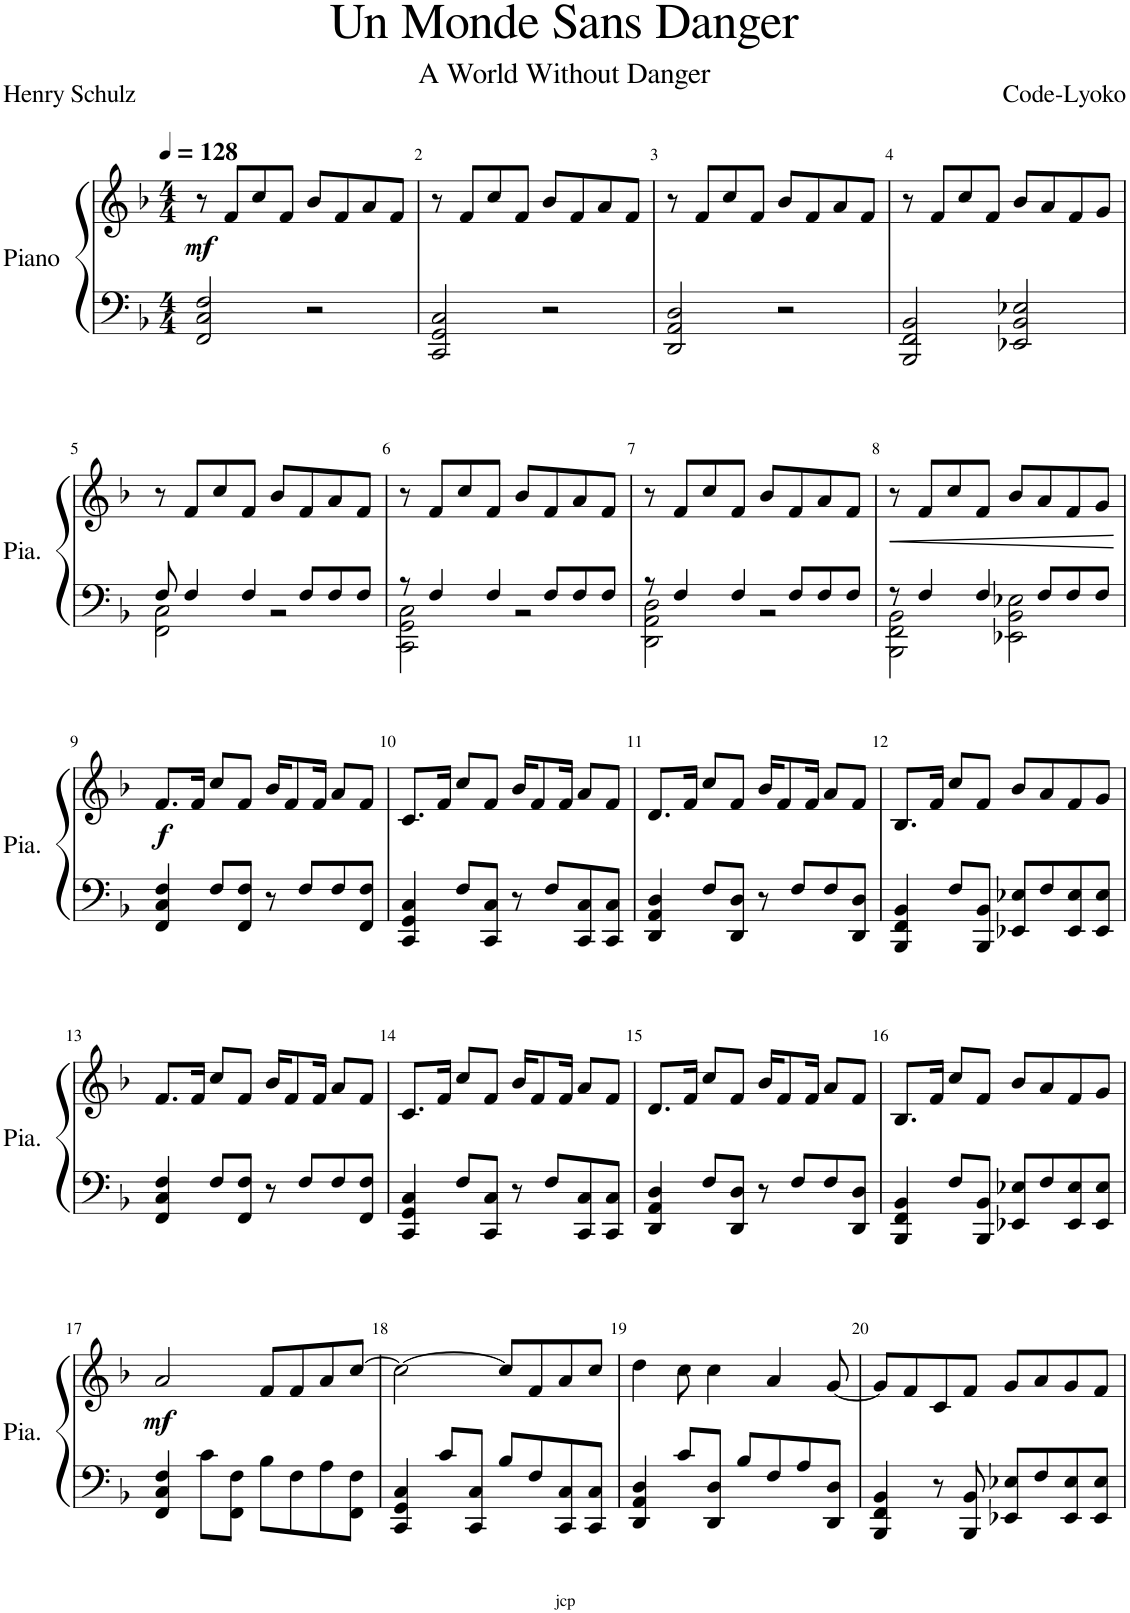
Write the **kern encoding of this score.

**kern	**kern	**dynam
*part1	*part1	*part1
*staff2	*staff1	*staff1/2
*I"Piano	*	*
*I'Pia.	*	*
*clefF4	*clefG2	*
*k[b-]	*k[b-]	*
*M4/4	*M4/4	*
*MM128	*MM128	*
=1	=1	=1
!	!	!LO:DY:b
2FF/ 2C/ 2F/	8r	mf
.	8f/L	.
.	8cc/	.
.	8f/J	.
2r	8b-/L	.
.	8f/	.
.	8a/	.
.	8f/J	.
=2	=2	=2
2CC/ 2GG/ 2C/	8r	.
.	8f/L	.
.	8cc/	.
.	8f/J	.
2r	8b-/L	.
.	8f/	.
.	8a/	.
.	8f/J	.
=3	=3	=3
2DD/ 2AA/ 2D/	8r	.
.	8f/L	.
.	8cc/	.
.	8f/J	.
2r	8b-/L	.
.	8f/	.
.	8a/	.
.	8f/J	.
=4	=4	=4
2BBB-/ 2FF/ 2BB-/	8r	.
.	8f/L	.
.	8cc/	.
.	8f/J	.
2EE-X/ 2BB-/ 2E-X/	8b-/L	.
.	8a/	.
.	8f/	.
.	8g/J	.
!!LO:LB:g=z
=5	=5	=5
*^	*	*
8F/	2FF\ 2C\	8r	.
4F/	.	8f/L	.
.	.	8cc/	.
4F/	.	8f/J	.
.	2r	8b-/L	.
8F/L	.	8f/	.
8F/	.	8a/	.
8F/J	.	8f/J	.
=6	=6	=6	=6
8r	2CC\ 2GG\ 2C\	8r	.
4F/	.	8f/L	.
.	.	8cc/	.
4F/	.	8f/J	.
.	2r	8b-/L	.
8F/L	.	8f/	.
8F/	.	8a/	.
8F/J	.	8f/J	.
=7	=7	=7	=7
8r	2DD\ 2AA\ 2D\	8r	.
4F/	.	8f/L	.
.	.	8cc/	.
4F/	.	8f/J	.
.	2r	8b-/L	.
8F/L	.	8f/	.
8F/	.	8a/	.
8F/J	.	8f/J	.
=8	=8	=8	=8
!	!	!	!LO:HP:b
8r	2BBB-\ 2FF\ 2BB-\	8r	<
4F/	.	8f/L	.
.	.	8cc/	.
4F/	.	8f/J	.
.	2EE-X\ 2BB-\ 2E-X\	8b-/L	.
8F/L	.	8a/	.
8F/	.	8f/	.
8F/J	.	8g/J	.
*v	*v	*	*
.	.	[
!!LO:LB:g=z
=9	=9	=9
!	!	!LO:DY:b
4FF/ 4C/ 4F/	8.f/L	f
.	16f/Jk	.
8F/L	8cc/L	.
8FF/ 8F/J	8f/J	.
8r	16b-/KL	.
.	8f/	.
8F/L	.	.
.	16f/Jk	.
8F/	8a/L	.
8FF/ 8F/J	8f/J	.
=10	=10	=10
4CC/ 4GG/ 4C/	8.c/L	.
.	16f/Jk	.
8F/L	8cc/L	.
8CC/ 8C/J	8f/J	.
8r	16b-/KL	.
.	8f/	.
8F/L	.	.
.	16f/Jk	.
8CC/ 8C/	8a/L	.
8CC/ 8C/J	8f/J	.
=11	=11	=11
4DD/ 4AA/ 4D/	8.d/L	.
.	16f/Jk	.
8F/L	8cc/L	.
8DD/ 8D/J	8f/J	.
8r	16b-/KL	.
.	8f/	.
8F/L	.	.
.	16f/Jk	.
8F/	8a/L	.
8DD/ 8D/J	8f/J	.
=12	=12	=12
4BBB-/ 4FF/ 4BB-/	8.B-/L	.
.	16f/Jk	.
8F/L	8cc/L	.
8BBB-/ 8BB-/J	8f/J	.
8EE-X/ 8E-X/L	8b-/L	.
8F/	8a/	.
8EE-/ 8E-/	8f/	.
8EE-/ 8E-/J	8g/J	.
!!LO:LB:g=z
=13	=13	=13
4FF/ 4C/ 4F/	8.f/L	.
.	16f/Jk	.
8F/L	8cc/L	.
8FF/ 8F/J	8f/J	.
8r	16b-/KL	.
.	8f/	.
8F/L	.	.
.	16f/Jk	.
8F/	8a/L	.
8FF/ 8F/J	8f/J	.
=14	=14	=14
4CC/ 4GG/ 4C/	8.c/L	.
.	16f/Jk	.
8F/L	8cc/L	.
8CC/ 8C/J	8f/J	.
8r	16b-/KL	.
.	8f/	.
8F/L	.	.
.	16f/Jk	.
8CC/ 8C/	8a/L	.
8CC/ 8C/J	8f/J	.
=15	=15	=15
4DD/ 4AA/ 4D/	8.d/L	.
.	16f/Jk	.
8F/L	8cc/L	.
8DD/ 8D/J	8f/J	.
8r	16b-/KL	.
.	8f/	.
8F/L	.	.
.	16f/Jk	.
8F/	8a/L	.
8DD/ 8D/J	8f/J	.
=16	=16	=16
4BBB-/ 4FF/ 4BB-/	8.B-/L	.
.	16f/Jk	.
8F/L	8cc/L	.
8BBB-/ 8BB-/J	8f/J	.
8EE-X/ 8E-X/L	8b-/L	.
8F/	8a/	.
8EE-/ 8E-/	8f/	.
8EE-/ 8E-/J	8g/J	.
!!LO:LB:g=z
=17	=17	=17
!	!	!LO:DY:b
4FF/ 4C/ 4F/	2a/	mf
8c\L	.	.
8FF\ 8F\J	.	.
8B-\L	8f/L	.
8F\	8f/	.
8A\	8a/	.
8FF\ 8F\J	[8cc/J	.
=18	=18	=18
4CC/ 4GG/ 4C/	2cc\_	.
8c/L	.	.
8CC/ 8C/J	.	.
8B-/L	8cc/L]	.
8F/	8f/	.
8CC/ 8C/	8a/	.
8CC/ 8C/J	8cc/J	.
=19	=19	=19
4DD/ 4AA/ 4D/	4dd\	.
8c/L	8cc\	.
8DD/ 8D/J	4cc\	.
8B-/L	.	.
8F/	4a/	.
8A/	.	.
8DD/ 8D/J	[8g/	.
=20	=20	=20
4BBB-/ 4FF/ 4BB-/	8g/L]	.
.	8f/	.
8r	8c/	.
8BBB-/ 8BB-/	8f/J	.
8EE-X/ 8E-X/L	8g/L	.
8F/	8a/	.
8EE-/ 8E-/	8g/	.
8EE-/ 8E-/J	8f/J	.
=	=	=
*-	*-	*-
